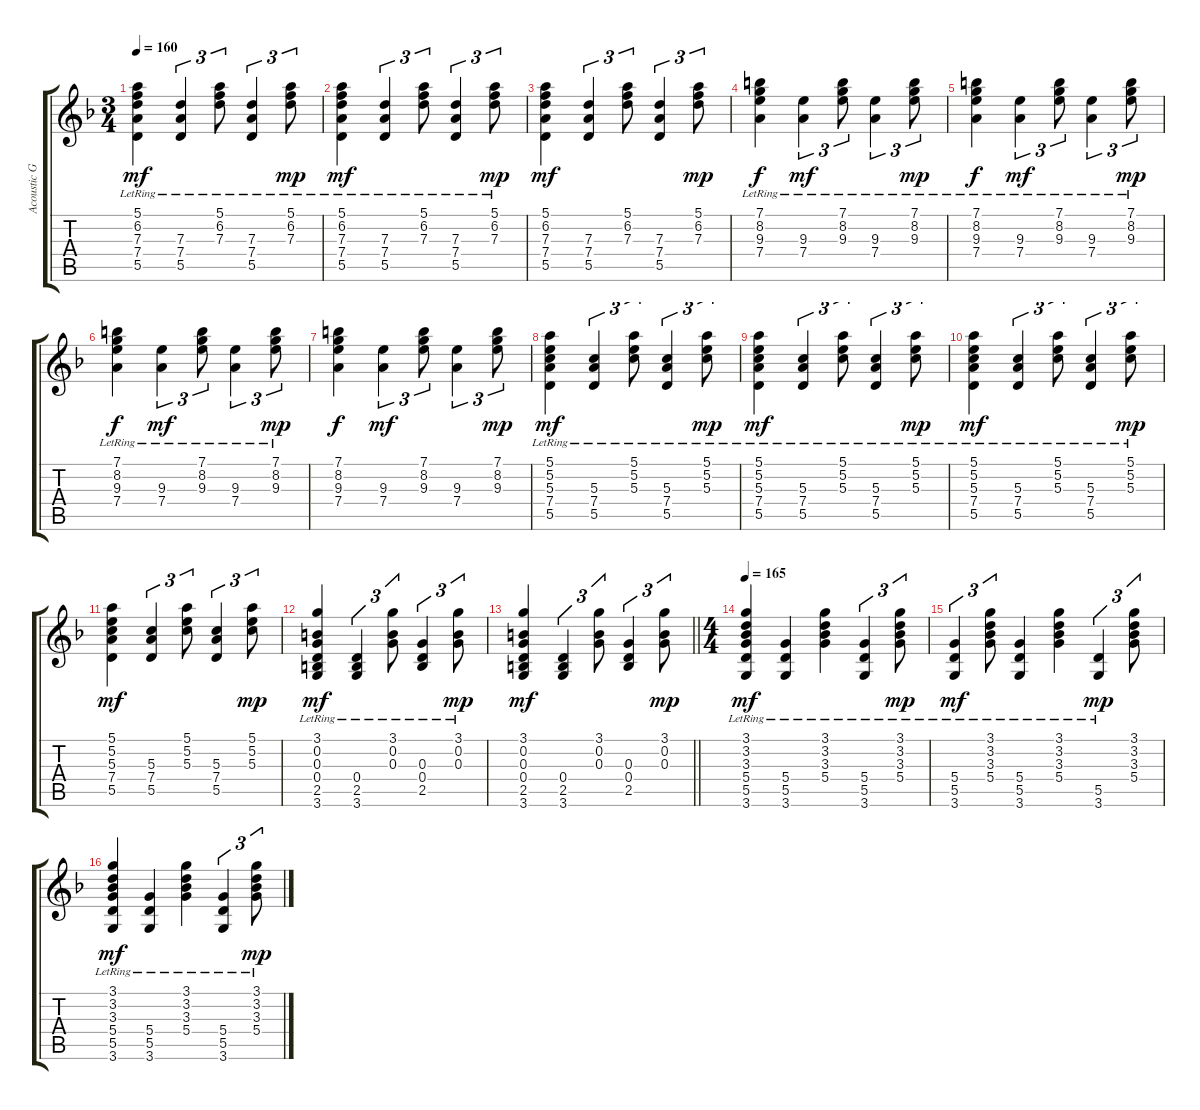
\track ("Acoustic Guitar [David Gilmour]" "Acoustic G") {instrument acousticguitarsteel}
\staff {score tabs}
\tuning (E4 B3 G3 D3 A2 E2) {hide}
\ts (3 4)
\tempo 160
\clef g2
\ks dminor
(5.1{lr} 6.2{lr} 7.3{lr} 7.4{lr} 5.5{lr}).4{dy mf} (7.3{lr} 7.4{lr} 5.5{lr}).4{tu (3 2)} (5.1{lr} 6.2{lr} 7.3{lr}).8{tu (3 2)} (7.3{lr} 7.4{lr} 5.5{lr}).4{tu (3 2)} (5.1{lr} 6.2{lr} 7.3{lr}).8{tu (3 2) dy mp} |
(5.1{lr} 6.2{lr} 7.3{lr} 7.4{lr} 5.5{lr}).4{dy mf} (7.3{lr} 7.4{lr} 5.5{lr}).4{tu (3 2)} (5.1{lr} 6.2{lr} 7.3{lr}).8{tu (3 2)} (7.3{lr} 7.4{lr} 5.5{lr}).4{tu (3 2)} (5.1{lr} 6.2{lr} 7.3{lr}).8{tu (3 2) dy mp} |
(5.1 6.2 7.3 7.4 5.5).4{dy mf} (7.3 7.4 5.5).4{tu (3 2)} (5.1 6.2 7.3).8{tu (3 2)} (7.3 7.4 5.5).4{tu (3 2)} (5.1 6.2 7.3).8{tu (3 2) dy mp} |
(7.1{lr} 8.2{lr} 9.3{lr} 7.4{lr}).4{dy f} (9.3{lr} 7.4{lr}).4{tu (3 2) dy mf} (7.1{lr} 8.2{lr} 9.3{lr}).8{tu (3 2)} (9.3{lr} 7.4{lr}).4{tu (3 2)} (7.1{lr} 8.2{lr} 9.3{lr}).8{tu (3 2) dy mp} |
(7.1{lr} 8.2{lr} 9.3{lr} 7.4{lr}).4{dy f} (9.3{lr} 7.4{lr}).4{tu (3 2) dy mf} (7.1{lr} 8.2{lr} 9.3{lr}).8{tu (3 2)} (9.3{lr} 7.4{lr}).4{tu (3 2)} (7.1{lr} 8.2{lr} 9.3{lr}).8{tu (3 2) dy mp} |
(7.1{lr} 8.2{lr} 9.3{lr} 7.4{lr}).4{dy f} (9.3{lr} 7.4{lr}).4{tu (3 2) dy mf} (7.1{lr} 8.2{lr} 9.3{lr}).8{tu (3 2)} (9.3{lr} 7.4{lr}).4{tu (3 2)} (7.1{lr} 8.2{lr} 9.3{lr}).8{tu (3 2) dy mp} |
(7.1 8.2 9.3 7.4).4{dy f} (9.3 7.4).4{tu (3 2) dy mf} (7.1 8.2 9.3).8{tu (3 2)} (9.3 7.4).4{tu (3 2)} (7.1 8.2 9.3).8{tu (3 2) dy mp} |
(5.1{lr} 5.2{lr} 5.3{lr} 7.4{lr} 5.5).4{dy mf} (5.3{lr} 7.4{lr} 5.5{lr}).4{tu (3 2)} (5.1{lr} 5.2{lr} 5.3{lr}).8{tu (3 2)} (5.3{lr} 7.4{lr} 5.5{lr}).4{tu (3 2)} (5.1{lr} 5.2{lr} 5.3{lr}).8{tu (3 2) dy mp} |
(5.1{lr} 5.2{lr} 5.3{lr} 7.4{lr} 5.5).4{dy mf} (5.3{lr} 7.4{lr} 5.5{lr}).4{tu (3 2)} (5.1{lr} 5.2{lr} 5.3{lr}).8{tu (3 2)} (5.3{lr} 7.4{lr} 5.5{lr}).4{tu (3 2)} (5.1{lr} 5.2{lr} 5.3{lr}).8{tu (3 2) dy mp} |
(5.1{lr} 5.2{lr} 5.3{lr} 7.4{lr} 5.5).4{dy mf} (5.3{lr} 7.4{lr} 5.5{lr}).4{tu (3 2)} (5.1{lr} 5.2{lr} 5.3{lr}).8{tu (3 2)} (5.3{lr} 7.4{lr} 5.5{lr}).4{tu (3 2)} (5.1{lr} 5.2{lr} 5.3{lr}).8{tu (3 2) dy mp} |
(5.1 5.2 5.3 7.4 5.5).4{dy mf} (5.3 7.4 5.5).4{tu (3 2)} (5.1 5.2 5.3).8{tu (3 2)} (5.3 7.4 5.5).4{tu (3 2)} (5.1 5.2 5.3).8{tu (3 2) dy mp} |
(3.1{lr} 0.2{lr} 0.3{lr} 0.4{lr} 2.5 3.6).4{dy mf} (0.4{lr} 2.5{lr} 3.6).4{tu (3 2)} (3.1{lr} 0.2{lr} 0.3{lr}).8{tu (3 2)} (0.3{lr} 0.4{lr} 2.5{lr}).4{tu (3 2)} (3.1{lr} 0.2{lr} 0.3{lr}).8{tu (3 2) dy mp} |
\barLineRight lightlight
(3.1 0.2 0.3 0.4 2.5 3.6).4{dy mf} (0.4 2.5 3.6).4{tu (3 2)} (3.1 0.2 0.3).8{tu (3 2)} (0.3 0.4 2.5).4{tu (3 2)} (3.1 0.2 0.3).8{tu (3 2) dy mp} |
\ts (4 4)
\tempo 165
(3.1{lr} 3.2{lr} 3.3{lr} 5.4{lr} 5.5{lr} 3.6{lr}).4{dy mf} (5.4{lr} 5.5{lr} 3.6{lr}).4 (3.1{lr} 3.2{lr} 3.3{lr} 5.4{lr}).4 (5.4{lr} 5.5{lr} 3.6{lr}).4{tu (3 2)} (3.1{lr} 3.2{lr} 3.3{lr} 5.4{lr}).8{tu (3 2) dy mp} |
(5.4{lr} 5.5{lr} 3.6{lr}).4{tu (3 2) dy mf} (3.1{lr} 3.2{lr} 3.3{lr} 5.4{lr}).8{tu (3 2)} (5.4{lr} 5.5{lr} 3.6{lr}).4 (3.1{lr} 3.2{lr} 3.3{lr} 5.4{lr}).4 (5.5{lr} 3.6{lr}).4{tu (3 2) dy mp} (3.1 3.2 3.3 5.4).8{tu (3 2)} |
(3.1{lr} 3.2{lr} 3.3{lr} 5.4{lr} 5.5{lr} 3.6{lr}).4{dy mf} (5.4{lr} 5.5{lr} 3.6{lr}).4 (3.1{lr} 3.2{lr} 3.3{lr} 5.4{lr}).4 (5.4{lr} 5.5{lr} 3.6{lr}).4{tu (3 2)} (3.1{lr} 3.2{lr} 3.3{lr} 5.4{lr}).8{tu (3 2) dy mp}
